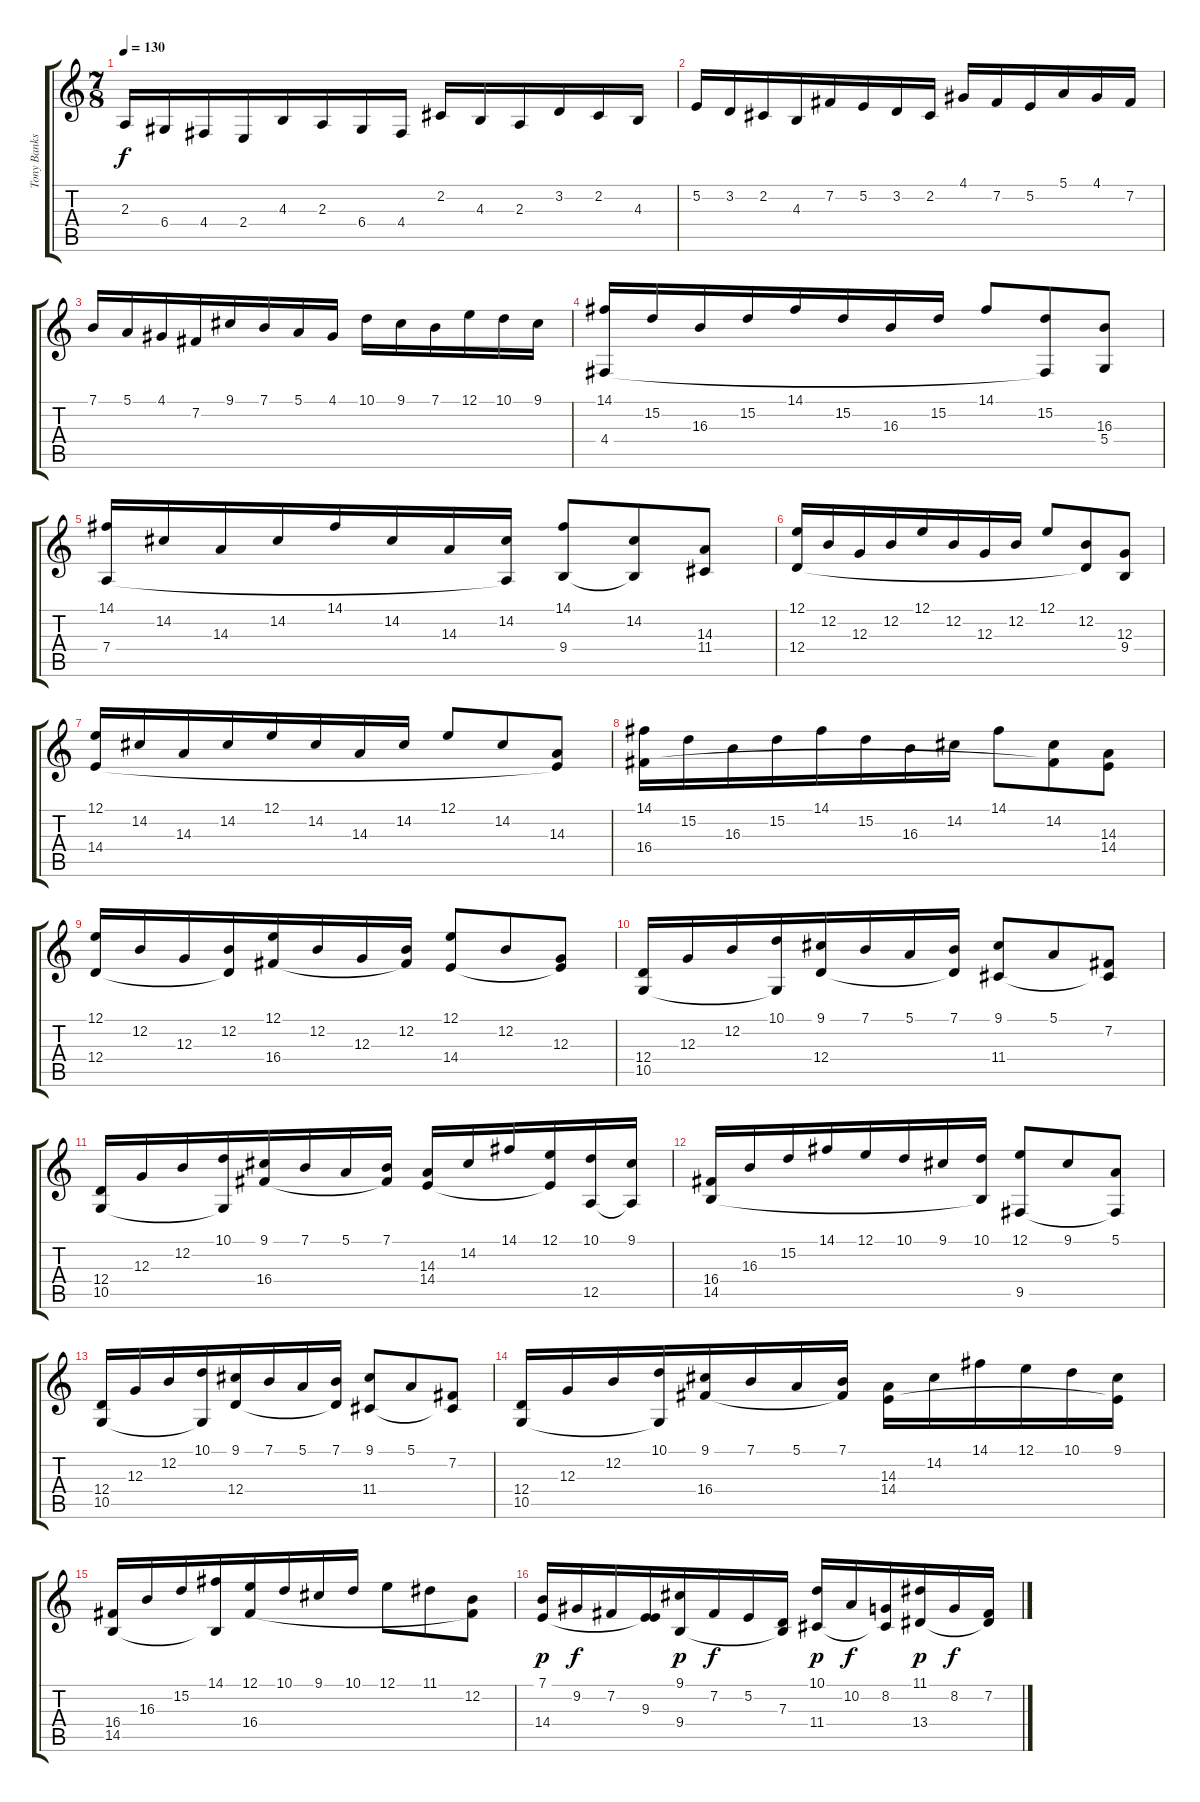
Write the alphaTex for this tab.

\track ("Tony Banks (keyboard solo)" "Tony Banks") {instrument frenchhorn}
\staff {score tabs}
\tuning (E4 B3 G3 D3 A2 E2) {hide}
\ts (7 8)
\tempo 130
\clef g2
\ks c
2.3.16{dy f} 6.4.16 4.4.16 2.4.16 4.3.16 2.3.16 6.4.16 4.4.16 2.2.16 4.3.16 2.3.16 3.2.16 2.2.16 4.3.16 |
5.2.16 3.2.16 2.2.16 4.3.16 7.2.16 5.2.16 3.2.16 2.2.16 4.1.16 7.2.16 5.2.16 5.1.16 4.1.16 7.2.16 |
7.1.16 5.1.16 4.1.16 7.2.16 9.1.16 7.1.16 5.1.16 4.1.16 10.1.16 9.1.16 7.1.16 12.1.16 10.1.16 9.1.16 |
(14.1 4.4).16 15.2.16 16.3.16 15.2.16 14.1.16 15.2.16 16.3.16 15.2.16 14.1.8 (15.2 4.4{t}).8 (16.3 5.4).8 |
(14.1 7.4).16 14.2.16 14.3.16 14.2.16 14.1.16 14.2.16 14.3.16 (14.2 7.4{t}).16 (14.1 9.4).8 (14.2 9.4{t}).8 (14.3 11.4).8 |
(12.1 12.4).16 12.2.16 12.3.16 12.2.16 12.1.16 12.2.16 12.3.16 12.2.16 12.1.8 (12.2 12.4{t}).8 (12.3 9.4).8 |
(12.1 14.4).16 14.2.16 14.3.16 14.2.16 12.1.16 14.2.16 14.3.16 14.2.16 12.1.8 14.2.8 (14.3 14.4{t}).8 |
(14.1 16.4).16 15.2.16 16.3.16 15.2.16 14.1.16 15.2.16 16.3.16 14.2.16 14.1.8 (14.2 16.4{t}).8 (14.3 14.4).8 |
(12.1 12.4).16 12.2.16 12.3.16 (12.2 12.4{t}).16 (12.1 16.4).16 12.2.16 12.3.16 (12.2 16.4{t}).16 (12.1 14.4).8 12.2.8 (12.3 14.4{t}).8 |
(12.4 10.5).16 12.3.16 12.2.16 (10.1 10.5{t}).16 (9.1 12.4).16 7.1.16 5.1.16 (7.1 12.4{t}).16 (9.1 11.4).8 5.1.8 (7.2 11.4{t}).8 |
(12.4 10.5).16 12.3.16 12.2.16 (10.1 10.5{t}).16 (9.1 16.4).16 7.1.16 5.1.16 (7.1 16.4{t}).16 (14.3 14.4).16 14.2.16 14.1.16 (12.1 14.4{t}).16 (10.1 12.5).16 (9.1 12.5{t}).16 |
(16.4 14.5).16 16.3.16 15.2.16 14.1.16 12.1.16 10.1.16 9.1.16 (10.1 14.5{t}).16 (12.1 9.5).8 9.1.8 (5.1 9.5{t}).8 |
(12.4 10.5).16 12.3.16 12.2.16 (10.1 10.5{t}).16 (9.1 12.4).16 7.1.16 5.1.16 (7.1 12.4{t}).16 (9.1 11.4).8 5.1.8 (7.2 11.4{t}).8 |
(12.4 10.5).16 12.3.16 12.2.16 (10.1 10.5{t}).16 (9.1 16.4).16 7.1.16 5.1.16 (7.1 16.4{t}).16 (14.3 14.4).16 14.2.16 14.1.16 12.1.16 10.1.16 (9.1 14.4{t}).16 |
(16.4 14.5).16 16.3.16 15.2.16 (14.1 14.5{t}).16 (12.1 16.4).16 10.1.16 9.1.16 10.1.16 12.1.8 11.1.8 (12.2 16.4{t}).8 |
(7.1 14.4).16{dy p} 9.2.16{dy f} 7.2.16 (9.3 14.4{t}).16 (9.1 9.4).16{dy p} 7.2.16{dy f} 5.2.16 (7.3 9.4{t}).16 (10.1 11.4).16{dy p} 10.2.16{dy f} (8.2 11.4{t}).16 (11.1 13.4).16{dy p} 8.2.16{dy f} (7.2 13.4{t}).16
